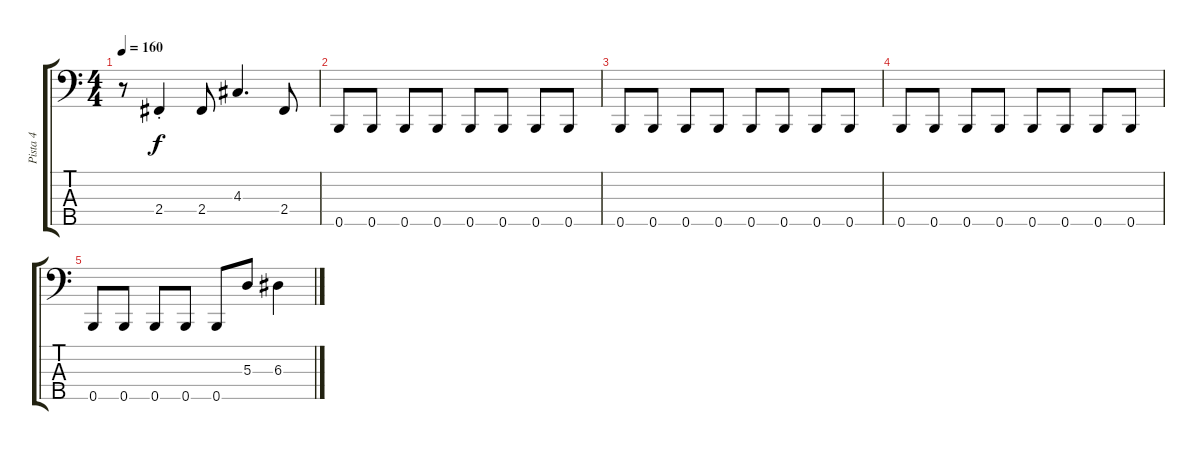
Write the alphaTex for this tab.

\track ("Pista 4" "Pista 4") {instrument electricbassfinger}
\staff {score tabs}
\tuning (G2 D2 A1 E1 B0) {hide}
\ts (4 4)
\tempo 160
\clef f4
\ks c
r.8{dy f} 2.4{st}.4 2.4.8 4.3.4{d} 2.4.8 |
0.5.8{volume 0} 0.5.8 0.5.8 0.5.8 0.5.8 0.5.8 0.5.8 0.5.8 |
0.5.8 0.5.8 0.5.8 0.5.8 0.5.8 0.5.8 0.5.8 0.5.8 |
0.5.8 0.5.8 0.5.8 0.5.8 0.5.8 0.5.8 0.5.8 0.5.8 |
0.5.8 0.5.8 0.5.8 0.5.8 0.5.8 5.3.8 6.3.4
